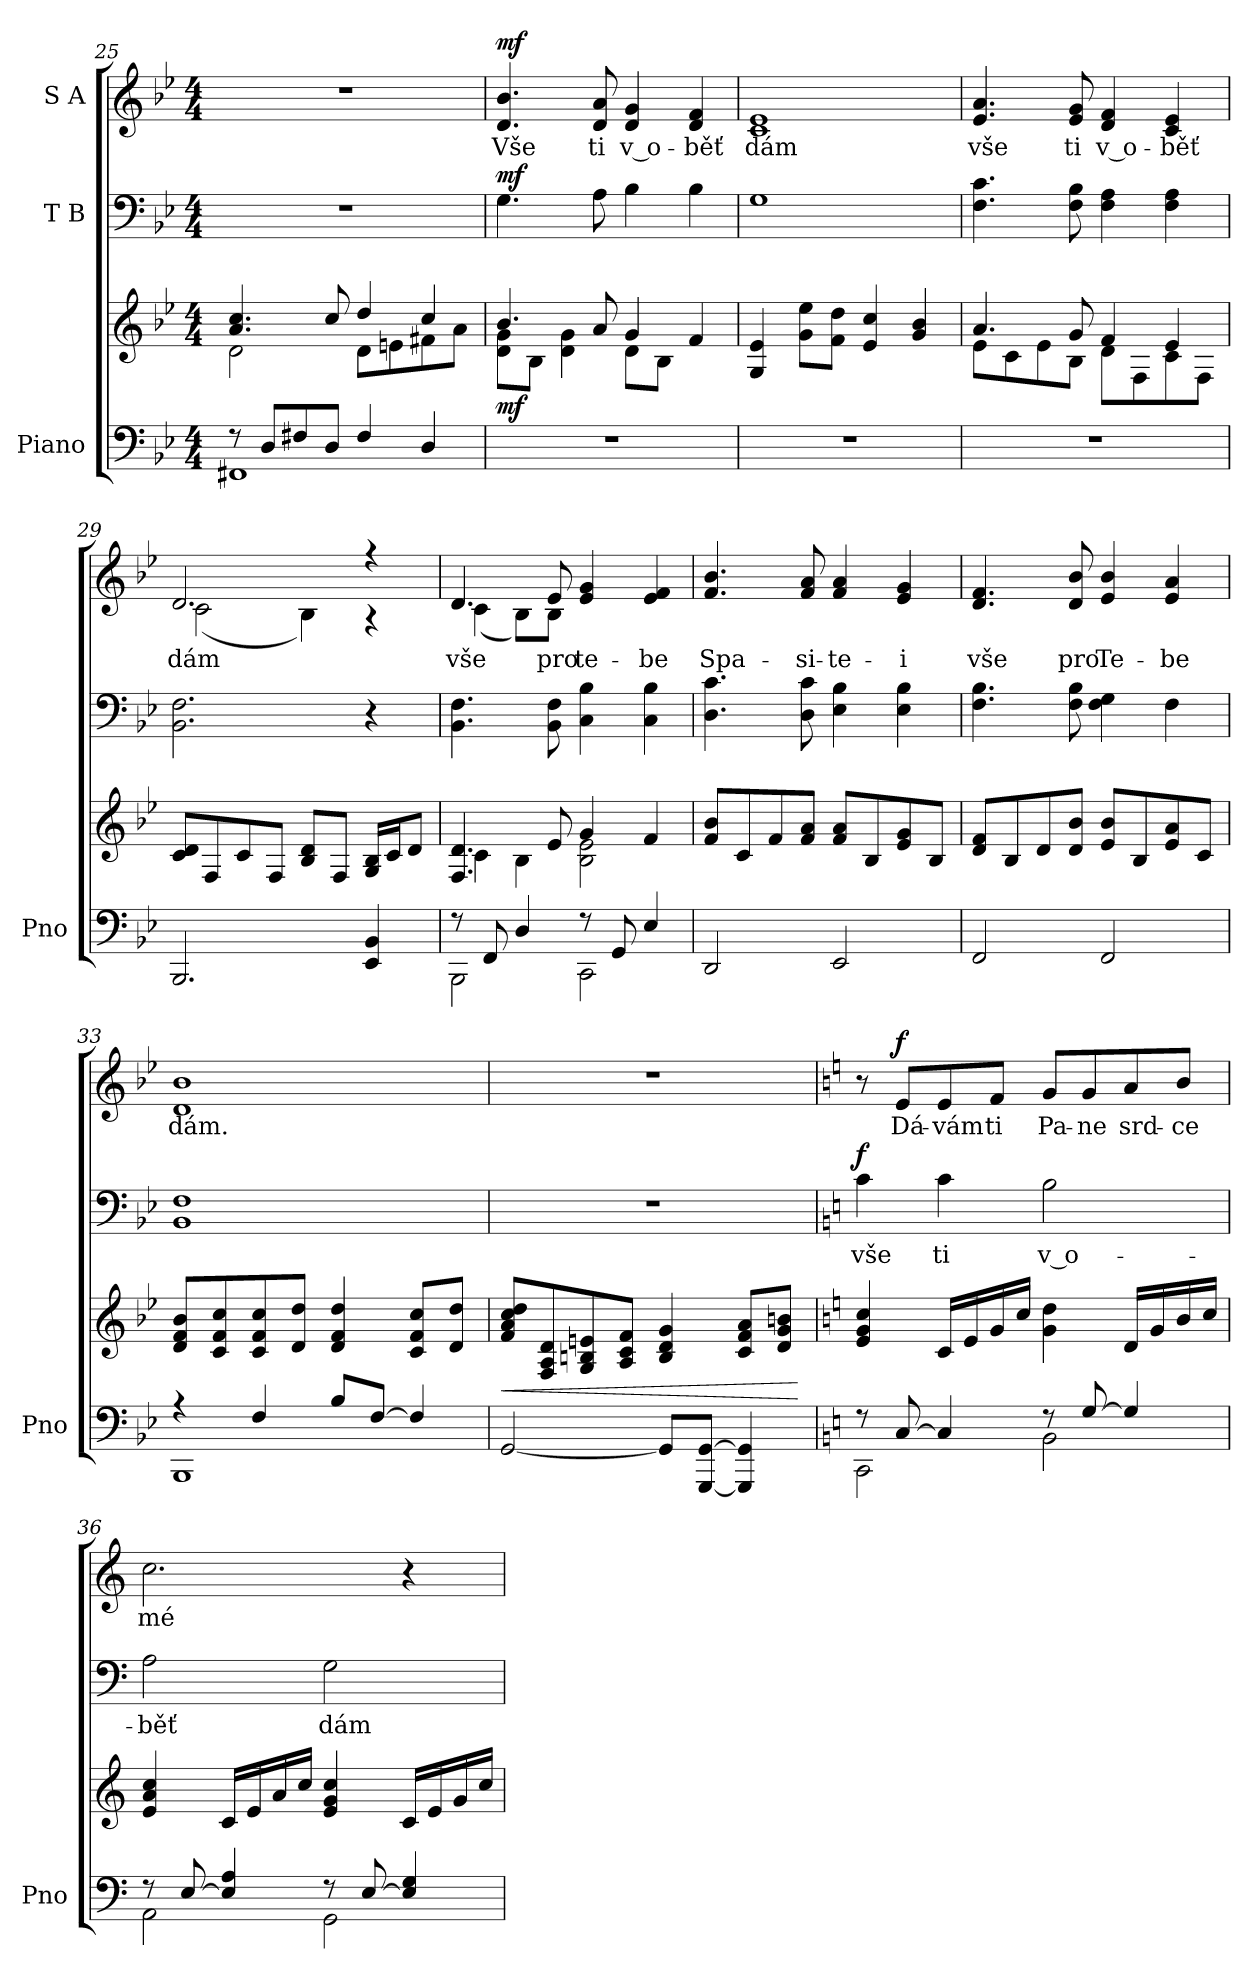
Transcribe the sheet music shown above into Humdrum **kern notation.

**kern	**kern	**dynam	**kern	**text	**dynam	**kern	**text	**dynam
*part3	*part3	*part3	*part2	*part2	*part2	*part1	*part1	*part1
*staff4	*staff3	*staff3/4	*staff2	*staff2	*staff2	*staff1	*staff1	*staff1
*I"Piano	*	*	*I"T B	*	*	*I"S A	*	*
*I'Pno	*	*	*	*	*	*	*	*
!!LO:PB:g=z
*clefF4	*clefG2	*	*clefF4	*	*	*clefG2	*	*
*k[b-e-]	*k[b-e-]	*	*k[b-e-]	*	*	*k[b-e-]	*	*
*M4/4	*M4/4	*	*M4/4	*	*	*M4/4	*	*
=25	=25	=25	=25	=25	=25	=25	=25	=25
*^	*^	*	*	*	*	*	*	*
8r	1FF#X	4.a/ 4.cc/	2d\	.	1r	.	.	1r	.	.
8D/L	.	.	.	.	.	.	.	.	.	.
8F#X/	.	.	.	.	.	.	.	.	.	.
8D/J	.	8cc/	.	.	.	.	.	.	.	.
4F#/	.	4dd/	8d\L	.	.	.	.	.	.	.
.	.	.	8en\	.	.	.	.	.	.	.
4D/	.	4cc/	8f#X\	.	.	.	.	.	.	.
.	.	.	8a\J	.	.	.	.	.	.	.
*v	*v	*	*	*	*	*	*	*	*	*
=26	=26	=26	=26	=26	=26	=26	=26	=26	=26
!	!	!	!LO:DY:b	!	!	!LO:DY:a	!	!LO:LY:b	!LO:DY:a
1r	4.b-/	8d\ 8g\L	mf	4.G\	.	mf	4.d/ 4.b-/	Vše	mf
.	.	8B-\J	.	.	.	.	.	.	.
.	.	4d\ 4g\	.	.	.	.	.	.	.
!	!	!	!	!	!	!	!	!LO:LY:b	!
.	8a/	.	.	8A\	.	.	8d/ 8a/	ti	.
!	!	!	!	!	!	!	!	!LO:LY:b	!
.	4g/	8d\L	.	4B-\	.	.	4d/ 4g/	v o-	.
.	.	8B-\J	.	.	.	.	.	.	.
!	!	!	!	!	!	!	!	!LO:LY:b	!
.	4f/	4ryy	.	4B-\	.	.	4d/ 4f/	-běť	.
=27	=27	=27	=27	=27	=27	=27	=27	=27	=27
!	!	!	!	!	!	!	!	!LO:LY:b	!
*	*v	*v	*	*	*	*	*	*	*
1r	4G/ 4e-/	.	1G	.	.	1c 1e-	dám	.
.	8g\ 8ee-\L	.	.	.	.	.	.	.
.	8f\ 8dd\J	.	.	.	.	.	.	.
.	4e-/ 4cc/	.	.	.	.	.	.	.
.	4g/ 4b-/	.	.	.	.	.	.	.
=28	=28	=28	=28	=28	=28	=28	=28	=28
*	*^	*	*	*	*	*	*	*
!	!	!	!	!	!	!	!	!LO:LY:b	!
1r	4.a/	8e-\L	.	4.F\ 4.c\	.	.	4.e-/ 4.a/	vše	.
.	.	8c\	.	.	.	.	.	.	.
.	.	8e-\	.	.	.	.	.	.	.
!	!	!	!	!	!	!	!	!LO:LY:b	!
.	8g/	8B-\J	.	8F\ 8B-\	.	.	8e-/ 8g/	ti	.
!	!	!	!	!	!	!	!	!LO:LY:b	!
.	4f/	8d\L	.	4F\ 4A\	.	.	4d/ 4f/	v o-	.
.	.	8F\	.	.	.	.	.	.	.
!	!	!	!	!	!	!	!	!LO:LY:b	!
.	4e-/	8c\	.	4F\ 4A\	.	.	4c/ 4e-/	-běť	.
.	.	8F\J	.	.	.	.	.	.	.
!!LO:LB:g=z
=29	=29	=29	=29	=29	=29	=29	=29	=29	=29
!	!	!	!	!	!	!	!	!LO:LY:b	!
*	*v	*v	*	*	*	*	*^	*	*
2.BBB-/	8c/ 8d/L	.	2.BB-\ 2.F\	.	.	2.d/	(2c\	dám	.
.	8F/	.	.	.	.	.	.	.	.
.	8c/	.	.	.	.	.	.	.	.
.	8F/J	.	.	.	.	.	.	.	.
.	8B-/ 8d/L	.	.	.	.	.	4B-\)	.	.
.	8F/J	.	.	.	.	.	.	.	.
4EE-/ 4BB-/	16G/ 16B-/LL	.	4r	.	.	4r	4r	.	.
.	16c/J	.	.	.	.	.	.	.	.
.	8d/J	.	.	.	.	.	.	.	.
=30	=30	=30	=30	=30	=30	=30	=30	=30	=30
*^	*^	*	*	*	*	*	*	*	*
!	!	!	!	!	!	!	!	!	!	!LO:LY:b	!
8r	2BBB-\	4.F/ 4.d/	4c\	.	4.BB-\ 4.F\	.	.	4.d/	(4c\	vše	.
8FF/	.	.	.	.	.	.	.	.	.	.	.
4D/	.	.	4B-\	.	.	.	.	.	8B-\L)	.	.
!	!	!	!	!	!	!	!	!	!	!LO:LY:b	!
.	.	8e-/	.	.	8BB-\ 8F\	.	.	8e-/	8B-\J	pro	.
!	!	!	!	!	!	!	!	!	!	!LO:LY:b	!
8r	2CC\	4g/	2B-\ 2e-\	.	4C\ 4B-\	.	.	4e-/ 4g/	2ryy	te-	.
8GG/	.	.	.	.	.	.	.	.	.	.	.
!	!	!	!	!	!	!	!	!	!	!LO:LY:b	!
4E-/	.	4f/	.	.	4C\ 4B-\	.	.	4e-/ 4f/	.	-be	.
*v	*v	*	*	*	*	*	*	*v	*v	*	*
*	*v	*v	*	*	*	*	*	*	*
=31	=31	=31	=31	=31	=31	=31	=31	=31
!	!	!	!	!	!	!	!LO:LY:b	!
2DD/	8f/ 8b-/L	.	4.D\ 4.c\	.	.	4.f/ 4.b-/	Spa-	.
.	8c/	.	.	.	.	.	.	.
.	8f/	.	.	.	.	.	.	.
!	!	!	!	!	!	!	!LO:LY:b	!
.	8f/ 8a/J	.	8D\ 8c\	.	.	8f/ 8a/	-si-	.
!	!	!	!	!	!	!	!LO:LY:b	!
2EE-/	8f/ 8a/L	.	4E-\ 4B-\	.	.	4f/ 4a/	-te-	.
.	8B-/	.	.	.	.	.	.	.
!	!	!	!	!	!	!	!LO:LY:b	!
.	8e-/ 8g/	.	4E-\ 4B-\	.	.	4e-/ 4g/	-i	.
.	8B-/J	.	.	.	.	.	.	.
=32	=32	=32	=32	=32	=32	=32	=32	=32
!	!	!	!	!	!	!	!LO:LY:b	!
2FF/	8d/ 8f/L	.	4.F\ 4.B-\	.	.	4.d/ 4.f/	vše	.
.	8B-/	.	.	.	.	.	.	.
.	8d/	.	.	.	.	.	.	.
!	!	!	!	!	!	!	!LO:LY:b	!
.	8d/ 8b-/J	.	8F\ 8B-\	.	.	8d/ 8b-/	pro	.
!	!	!	!	!	!	!	!LO:LY:b	!
2FF/	8e-/ 8b-/L	.	4F\ 4G\	.	.	4e-/ 4b-/	Te-	.
.	8B-/	.	.	.	.	.	.	.
!	!	!	!	!	!	!	!LO:LY:b	!
.	8e-/ 8a/	.	4F\	.	.	4e-/ 4a/	-be	.
.	8c/J	.	.	.	.	.	.	.
!!LO:LB:g=z
=33	=33	=33	=33	=33	=33	=33	=33	=33
*^	*	*	*	*	*	*	*	*
!	!	!	!	!	!	!	!	!LO:LY:b	!
4r	1BBB-	8d/ 8f/ 8b-/L	.	1BB- 1F	.	.	1d 1b-	dám.	.
.	.	8c/ 8f/ 8cc/	.	.	.	.	.	.	.
4F/	.	8c/ 8f/ 8cc/	.	.	.	.	.	.	.
.	.	8d/ 8dd/J	.	.	.	.	.	.	.
8B-/L	.	4d/ 4f/ 4dd/	.	.	.	.	.	.	.
[8F/J	.	.	.	.	.	.	.	.	.
4F/]	.	8c/ 8f/ 8cc/L	.	.	.	.	.	.	.
.	.	8d/ 8dd/J	.	.	.	.	.	.	.
*v	*v	*	*	*	*	*	*	*	*
=34	=34	=34	=34	=34	=34	=34	=34	=34
!	!	!LO:HP:b	!	!	!	!	!	!
[2GG/	8f/ 8a/ 8cc/ 8dd/L	<	1r	.	.	1r	.	.
.	8F/ 8A/ 8d/	.	.	.	.	.	.	.
.	8G/ 8Bn/ 8en/	.	.	.	.	.	.	.
.	8A/ 8c/ 8f/J	.	.	.	.	.	.	.
8GG/L]	4B/ 4d/ 4g/	.	.	.	.	.	.	.
[8GGG/ [8GG/J	.	.	.	.	.	.	.	.
4GGG/] 4GG/]	8c/ 8f/ 8a/L	.	.	.	.	.	.	.
.	8d/ 8g/ 8bn/J	.	.	.	.	.	.	.
.	.	[	.	.	.	.	.	.
=35	=35	=35	=35	=35	=35	=35	=35	=35
*k[]	*k[]	*	*k[]	*	*	*k[]	*	*
*^	*	*	*	*	*	*	*	*
!	!	!	!	!	!LO:LY:b	!LO:DY:a	!	!	!
8r	2CC\	4e/ 4g/ 4cc/	.	4c\	vše	f	8r	.	.
!	!	!	!	!	!	!	!	!LO:LY:b	!LO:DY:a
[8C/	.	.	.	.	.	.	8e/L	Dá-	f
!	!	!	!	!	!LO:LY:b	!	!	!LO:LY:b	!
4C/]	.	16c/LL	.	4c\	ti	.	8e/	-vám	.
.	.	16e/	.	.	.	.	.	.	.
!	!	!	!	!	!	!	!	!LO:LY:b	!
.	.	16g/	.	.	.	.	8f/J	ti	.
.	.	16cc/JJ	.	.	.	.	.	.	.
!	!	!	!	!	!LO:LY:b	!	!	!LO:LY:b	!
8r	2BB\	4g\ 4dd\	.	2B\	v o-	.	8g/L	Pa-	.
!	!	!	!	!	!	!	!	!LO:LY:b	!
[8G/	.	.	.	.	.	.	8g/	-ne	.
!	!	!	!	!	!	!	!	!LO:LY:b	!
4G/]	.	16d/LL	.	.	.	.	8a/	srd-	.
.	.	16g/	.	.	.	.	.	.	.
!	!	!	!	!	!	!	!	!LO:LY:b	!
.	.	16b/	.	.	.	.	8b/J	-ce	.
.	.	16cc/JJ	.	.	.	.	.	.	.
!!LO:PB:g=z
=36	=36	=36	=36	=36	=36	=36	=36	=36	=36
!	!	!	!	!	!LO:LY:b	!	!	!LO:LY:b	!
8r	2AA\	4e/ 4a/ 4cc/	.	2A\	-běť	.	2.cc\	mé	.
[8E/	.	.	.	.	.	.	.	.	.
4E/] 4A/	.	16c/LL	.	.	.	.	.	.	.
.	.	16e/	.	.	.	.	.	.	.
.	.	16a/	.	.	.	.	.	.	.
.	.	16cc/JJ	.	.	.	.	.	.	.
!	!	!	!	!	!LO:LY:b	!	!	!	!
8r	2GG\	4e/ 4g/ 4cc/	.	2G\	dám	.	.	.	.
[8E/	.	.	.	.	.	.	.	.	.
4E/] 4G/	.	16c/LL	.	.	.	.	4r	.	.
.	.	16e/	.	.	.	.	.	.	.
.	.	16g/	.	.	.	.	.	.	.
.	.	16cc/JJ	.	.	.	.	.	.	.
*v	*v	*	*	*	*	*	*	*	*
=	=	=	=	=	=	=	=	=
*-	*-	*-	*-	*-	*-	*-	*-	*-
